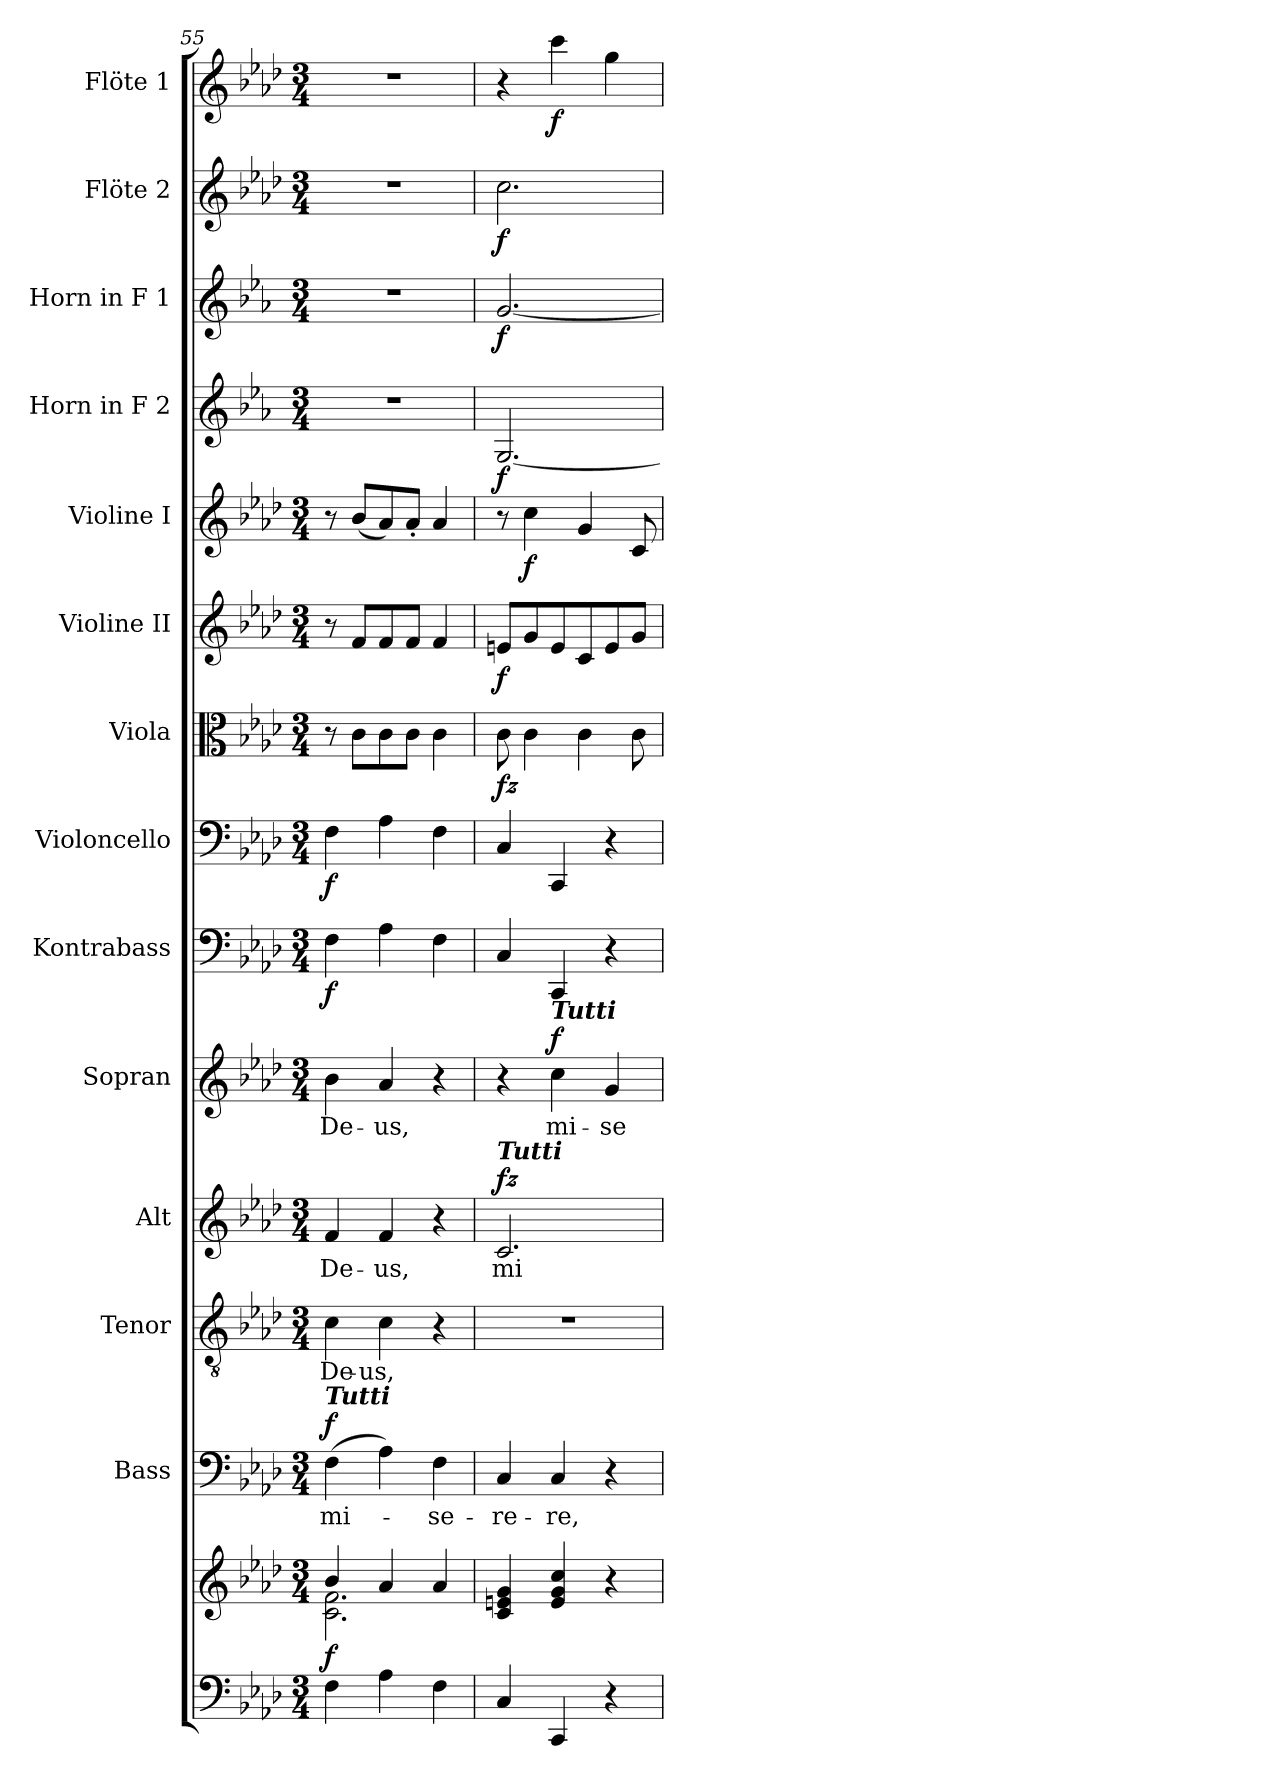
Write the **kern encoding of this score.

**kern	**kern	**dynam	**kern	**text	**dynam	**kern	**text	**kern	**text	**dynam	**kern	**text	**dynam	**kern	**dynam	**kern	**dynam	**kern	**dynam	**kern	**dynam	**kern	**dynam	**kern	**dynam	**kern	**dynam	**kern	**dynam	**kern	**dynam
*part14	*part14	*part14	*part13	*part13	*part13	*part12	*part12	*part11	*part11	*part11	*part10	*part10	*part10	*part9	*part9	*part8	*part8	*part7	*part7	*part6	*part6	*part5	*part5	*part4	*part4	*part3	*part3	*part2	*part2	*part1	*part1
*staff15	*staff14	*staff14/15	*staff13	*staff13	*staff13	*staff12	*staff12	*staff11	*staff11	*staff11	*staff10	*staff10	*staff10	*staff9	*staff9	*staff8	*staff8	*staff7	*staff7	*staff6	*staff6	*staff5	*staff5	*staff4	*staff4	*staff3	*staff3	*staff2	*staff2	*staff1	*staff1
*	*	*	*I"Bass	*	*	*I"Tenor	*	*I"Alt	*	*	*I"Sopran	*	*	*I"Kontrabass	*	*I"Violoncello	*	*I"Viola	*	*I"Violine II	*	*I"Violine I	*	*I"Horn in F 2	*	*I"Horn in F 1	*	*I"Flöte 2	*	*I"Flöte 1	*
*	*	*	*I'B.	*	*	*I'T.	*	*I'A.	*	*	*I'S.	*	*	*I'Kb.	*	*I'Vc.	*	*I'Vla.	*	*I'Vl. II	*	*I'Vl. I	*	*	*	*	*	*I'Fl. 2	*	*I'Fl. 1	*
*clefF4	*clefG2	*	*clefF4	*	*	*clefGv2	*	*clefG2	*	*	*clefG2	*	*	*clefF4	*	*clefF4	*	*clefC3	*	*clefG2	*	*clefG2	*	*clefG2	*	*clefG2	*	*clefG2	*	*clefG2	*
*	*	*	*	*	*	*	*	*	*	*	*	*	*	*ITrd7c12	*	*	*	*	*	*	*	*	*	*ITrd4c7	*	*ITrd4c7	*	*	*	*	*
*k[b-e-a-d-]	*k[b-e-a-d-]	*	*k[b-e-a-d-]	*	*	*k[b-e-a-d-]	*	*k[b-e-a-d-]	*	*	*k[b-e-a-d-]	*	*	*k[b-e-a-d-]	*	*k[b-e-a-d-]	*	*k[b-e-a-d-]	*	*k[b-e-a-d-]	*	*k[b-e-a-d-]	*	*k[b-e-a-d-]	*	*k[b-e-a-d-]	*	*k[b-e-a-d-]	*	*k[b-e-a-d-]	*
*A-:	*A-:	*	*A-:	*	*	*A-:	*	*A-:	*	*	*A-:	*	*	*A-:	*	*A-:	*	*A-:	*	*A-:	*	*A-:	*	*A-:	*	*A-:	*	*A-:	*	*A-:	*
*M3/4	*M3/4	*	*M3/4	*	*	*M3/4	*	*M3/4	*	*	*M3/4	*	*	*M3/4	*	*M3/4	*	*M3/4	*	*M3/4	*	*M3/4	*	*M3/4	*	*M3/4	*	*M3/4	*	*M3/4	*
=55	=55	=55	=55	=55	=55	=55	=55	=55	=55	=55	=55	=55	=55	=55	=55	=55	=55	=55	=55	=55	=55	=55	=55	=55	=55	=55	=55	=55	=55	=55	=55
*	*^	*	*	*	*	*	*	*	*	*	*	*	*	*	*	*	*	*	*	*	*	*	*	*	*	*	*	*	*	*	*
!	!	!	!	!LO:TX:a:Bi:t=Tutti	!	!	!	!	!	!	!	!	!	!	!	!	!	!	!	!	!	!	!	!	!	!	!	!	!	!	!	!
!	!	!	!LO:DY:b	!	!LO:LY:b	!LO:DY:a	!	!LO:LY:b	!	!LO:LY:b	!	!	!LO:LY:b	!	!	!LO:DY:b	!	!LO:DY:b	!	!	!	!	!	!	!	!	!	!	!	!	!	!
4F\	4b-/	2.c\ 2.f\	f	(>4F\	mi-	f	4c\	De-	4f/	De-	.	4b-\	De-	.	4FF\	f	4F\	f	8r	.	8r	.	8r	.	2.r	.	2.r	.	2.r	.	2.r	.
.	.	.	.	.	.	.	.	.	.	.	.	.	.	.	.	.	.	.	8c\L	.	8f/L	.	(<8b-/L	.	.	.	.	.	.	.	.	.
!	!	!	!	!	!	!	!	!LO:LY:b	!	!LO:LY:b	!	!	!LO:LY:b	!	!	!	!	!	!	!	!	!	!	!	!	!	!	!	!	!	!	!
4A-\	4a-/	.	.	4A-\)	.	.	4c\	-us,	4f/	-us,	.	4a-/	-us,	.	4AA-\	.	4A-\	.	8c\	.	8f/	.	8a-/)	.	.	.	.	.	.	.	.	.
.	.	.	.	.	.	.	.	.	.	.	.	.	.	.	.	.	.	.	8c\J	.	8f/J	.	8a-'</J	.	.	.	.	.	.	.	.	.
!	!	!	!	!	!LO:LY:b	!	!	!	!	!	!	!	!	!	!	!	!	!	!	!	!	!	!	!	!	!	!	!	!	!	!	!
4F\	4a-/	.	.	4F\	-se-	.	4r	.	4r	.	.	4r	.	.	4FF\	.	4F\	.	4c\	.	4f/	.	4a-/	.	.	.	.	.	.	.	.	.
*	*v	*v	*	*	*	*	*	*	*	*	*	*	*	*	*	*	*	*	*	*	*	*	*	*	*	*	*	*	*	*	*	*
!!LO:PB:g=z
=56	=56	=56	=56	=56	=56	=56	=56	=56	=56	=56	=56	=56	=56	=56	=56	=56	=56	=56	=56	=56	=56	=56	=56	=56	=56	=56	=56	=56	=56	=56	=56
!	!	!	!	!	!	!	!	!LO:TX:a:Bi:t=Tutti	!	!	!	!	!	!	!	!	!	!	!	!	!	!	!	!	!	!	!	!	!	!	!
!	!	!	!	!LO:LY:b	!	!	!	!	!LO:LY:b	!LO:DY:a	!	!	!	!	!	!	!	!	!LO:DY:b	!	!LO:DY:b	!	!	!	!LO:DY:b	!	!LO:DY:b	!	!LO:DY:b	!	!
4C/	4c/ 4en/ 4g/	.	4C/	-re-	.	2.r	.	2.c/	mi-	fz	4r	.	.	4CC/	.	4C/	.	8c\	fz	8en/L	f	8r	.	[2.C/	f	[2.c/	f	2.cc\	f	4r	.
!	!	!	!	!	!	!	!	!	!	!	!	!	!	!	!	!	!	!	!	!	!	!	!LO:DY:b	!	!	!	!	!	!	!	!
.	.	.	.	.	.	.	.	.	.	.	.	.	.	.	.	.	.	4c\	.	8g/	.	4cc\	f	.	.	.	.	.	.	.	.
!	!	!	!	!	!	!	!	!	!	!	!LO:TX:a:Bi:t=Tutti	!	!	!	!	!	!	!	!	!	!	!	!	!	!	!	!	!	!	!	!
!	!	!	!	!LO:LY:b	!	!	!	!	!	!	!	!LO:LY:b	!LO:DY:a	!	!	!	!	!	!	!	!	!	!	!	!	!	!	!	!	!	!LO:DY:b
4CC/	4e/ 4g/ 4cc/	.	4C/	-re,	.	.	.	.	.	.	4cc\	mi-	f	4CCC/	.	4CC/	.	.	.	8e/	.	.	.	.	.	.	.	.	.	4ccc\	f
.	.	.	.	.	.	.	.	.	.	.	.	.	.	.	.	.	.	4c\	.	8c/	.	4g/	.	.	.	.	.	.	.	.	.
!	!	!	!	!	!	!	!	!	!	!	!	!LO:LY:b	!	!	!	!	!	!	!	!	!	!	!	!	!	!	!	!	!	!	!
4r	4r	.	4r	.	.	.	.	.	.	.	4g/	-se-	.	4r	.	4r	.	.	.	8e/	.	.	.	.	.	.	.	.	.	4gg\	.
.	.	.	.	.	.	.	.	.	.	.	.	.	.	.	.	.	.	8c\	.	8g/J	.	8c/	.	.	.	.	.	.	.	.	.
=	=	=	=	=	=	=	=	=	=	=	=	=	=	=	=	=	=	=	=	=	=	=	=	=	=	=	=	=	=	=	=
*-	*-	*-	*-	*-	*-	*-	*-	*-	*-	*-	*-	*-	*-	*-	*-	*-	*-	*-	*-	*-	*-	*-	*-	*-	*-	*-	*-	*-	*-	*-	*-
